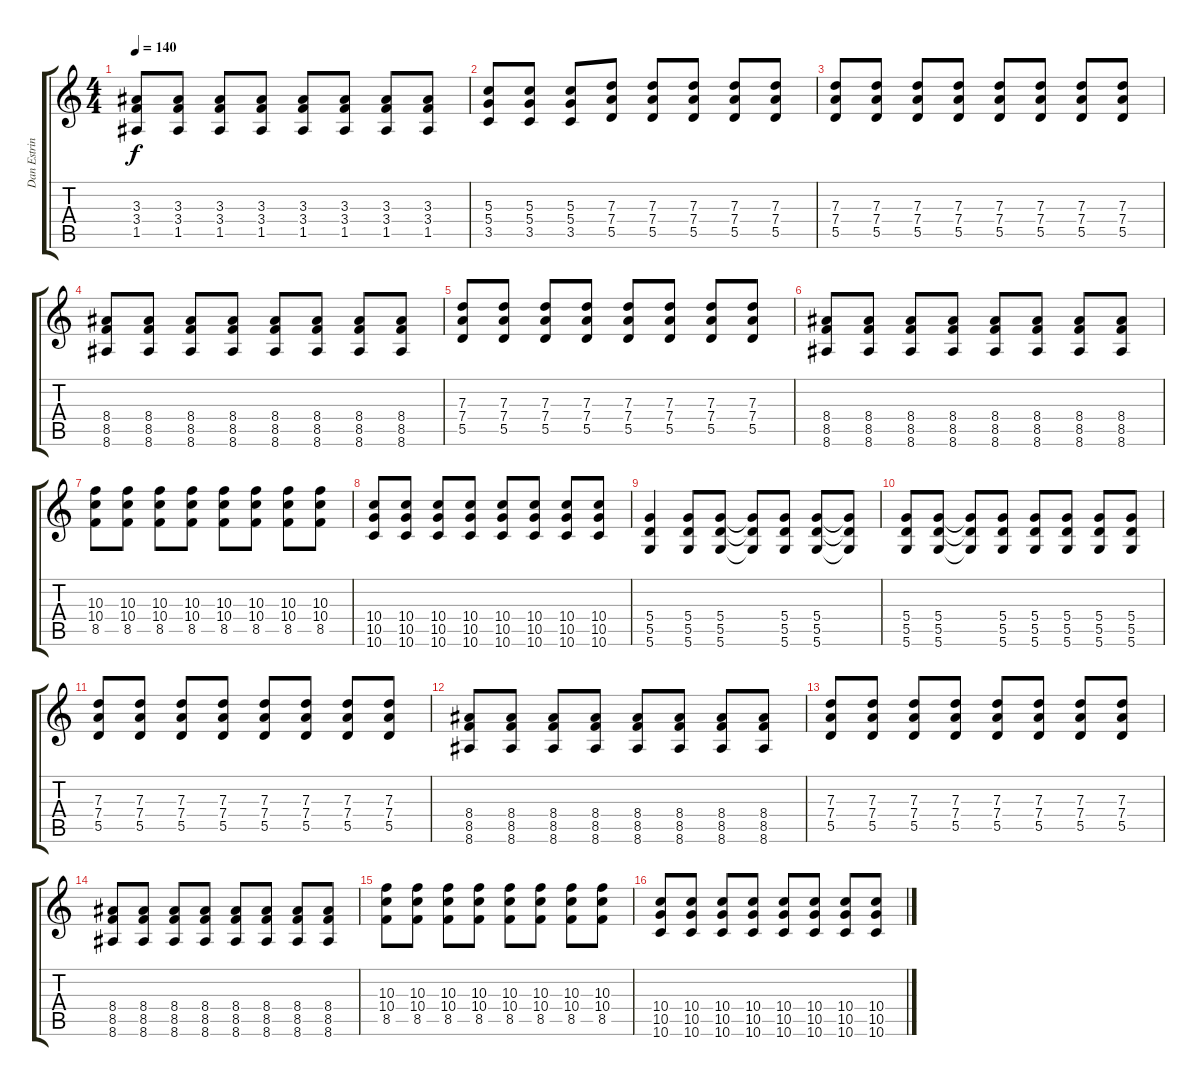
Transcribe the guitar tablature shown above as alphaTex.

\track ("Dan Estrin" "Dan Estrin") {instrument distortionguitar}
\staff {score tabs}
\tuning (E4 B3 G3 D3 A2 D2) {hide}
\ts (4 4)
\tempo 140
\clef g2
\ks c
(3.3 3.4 1.5).8{dy f} (3.3 3.4 1.5).8 (3.3 3.4 1.5).8 (3.3 3.4 1.5).8 (3.3 3.4 1.5).8 (3.3 3.4 1.5).8 (3.3 3.4 1.5).8 (3.3 3.4 1.5).8 |
(5.3 5.4 3.5).8 (5.3 5.4 3.5).8 (5.3 5.4 3.5).8 (7.3 7.4 5.5).8 (7.3 7.4 5.5).8 (7.3 7.4 5.5).8 (7.3 7.4 5.5).8 (7.3 7.4 5.5).8 |
(7.3 7.4 5.5).8 (7.3 7.4 5.5).8 (7.3 7.4 5.5).8 (7.3 7.4 5.5).8 (7.3 7.4 5.5).8 (7.3 7.4 5.5).8 (7.3 7.4 5.5).8 (7.3 7.4 5.5).8 |
(8.4 8.5 8.6).8 (8.4 8.5 8.6).8 (8.4 8.5 8.6).8 (8.4 8.5 8.6).8 (8.4 8.5 8.6).8 (8.4 8.5 8.6).8 (8.4 8.5 8.6).8 (8.4 8.5 8.6).8 |
(7.3 7.4 5.5).8 (7.3 7.4 5.5).8 (7.3 7.4 5.5).8 (7.3 7.4 5.5).8 (7.3 7.4 5.5).8 (7.3 7.4 5.5).8 (7.3 7.4 5.5).8 (7.3 7.4 5.5).8 |
(8.4 8.5 8.6).8 (8.4 8.5 8.6).8 (8.4 8.5 8.6).8 (8.4 8.5 8.6).8 (8.4 8.5 8.6).8 (8.4 8.5 8.6).8 (8.4 8.5 8.6).8 (8.4 8.5 8.6).8 |
(10.3 10.4 8.5).8 (10.3 10.4 8.5).8 (10.3 10.4 8.5).8 (10.3 10.4 8.5).8 (10.3 10.4 8.5).8 (10.3 10.4 8.5).8 (10.3 10.4 8.5).8 (10.3 10.4 8.5).8 |
(10.4 10.5 10.6).8 (10.4 10.5 10.6).8 (10.4 10.5 10.6).8 (10.4 10.5 10.6).8 (10.4 10.5 10.6).8 (10.4 10.5 10.6).8 (10.4 10.5 10.6).8 (10.4 10.5 10.6).8 |
(5.4 5.5 5.6).4 (5.4 5.5 5.6).8 (5.4 5.5 5.6).8 (5.4{t} 5.5{t} 5.6{t}).8 (5.4 5.5 5.6).8 (5.4 5.5 5.6).8 (5.4{t} 5.5{t} 5.6{t}).8 |
(5.4 5.5 5.6).8 (5.4 5.5 5.6).8 (5.4{t} 5.5{t} 5.6{t}).8 (5.4 5.5 5.6).8 (5.4 5.5 5.6).8 (5.4 5.5 5.6).8 (5.4 5.5 5.6).8 (5.4 5.5 5.6).8 |
(7.3 7.4 5.5).8 (7.3 7.4 5.5).8 (7.3 7.4 5.5).8 (7.3 7.4 5.5).8 (7.3 7.4 5.5).8 (7.3 7.4 5.5).8 (7.3 7.4 5.5).8 (7.3 7.4 5.5).8 |
(8.4 8.5 8.6).8 (8.4 8.5 8.6).8 (8.4 8.5 8.6).8 (8.4 8.5 8.6).8 (8.4 8.5 8.6).8 (8.4 8.5 8.6).8 (8.4 8.5 8.6).8 (8.4 8.5 8.6).8 |
(7.3 7.4 5.5).8 (7.3 7.4 5.5).8 (7.3 7.4 5.5).8 (7.3 7.4 5.5).8 (7.3 7.4 5.5).8 (7.3 7.4 5.5).8 (7.3 7.4 5.5).8 (7.3 7.4 5.5).8 |
(8.4 8.5 8.6).8 (8.4 8.5 8.6).8 (8.4 8.5 8.6).8 (8.4 8.5 8.6).8 (8.4 8.5 8.6).8 (8.4 8.5 8.6).8 (8.4 8.5 8.6).8 (8.4 8.5 8.6).8 |
(10.3 10.4 8.5).8 (10.3 10.4 8.5).8 (10.3 10.4 8.5).8 (10.3 10.4 8.5).8 (10.3 10.4 8.5).8 (10.3 10.4 8.5).8 (10.3 10.4 8.5).8 (10.3 10.4 8.5).8 |
(10.4 10.5 10.6).8 (10.4 10.5 10.6).8 (10.4 10.5 10.6).8 (10.4 10.5 10.6).8 (10.4 10.5 10.6).8 (10.4 10.5 10.6).8 (10.4 10.5 10.6).8 (10.4 10.5 10.6).8
